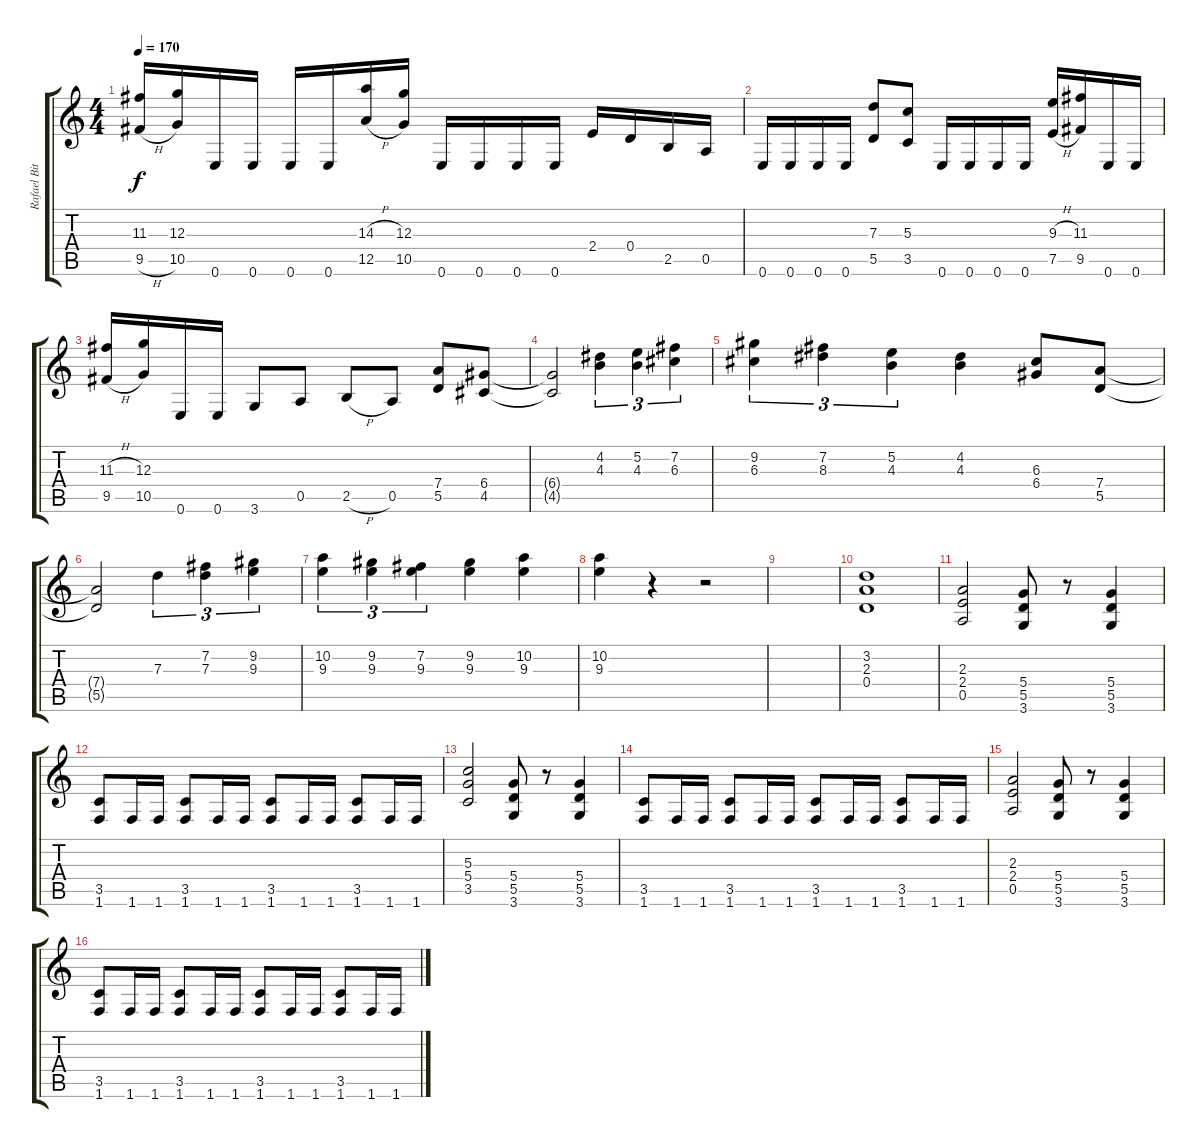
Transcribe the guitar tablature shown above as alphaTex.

\track ("Rafael Bittencourt" "Rafael Bit") {instrument distortionguitar}
\staff {score tabs}
\tuning (E4 B3 G3 D3 A2 E2) {hide}
\ts (4 4)
\tempo 170
\clef g2
\ks c
(11.3 9.5{h}).16{dy f} (12.3 10.5).16 0.6.16 0.6.16 0.6.16 0.6.16 (14.3{h} 12.5{h}).16 (12.3 10.5).16 0.6.16 0.6.16 0.6.16 0.6.16 2.4.16 0.4.16 2.5.16 0.5.16 |
0.6.16 0.6.16 0.6.16 0.6.16 (7.3 5.5).8 (5.3 3.5).8 0.6.16 0.6.16 0.6.16 0.6.16 (9.3{h} 7.5{h}).16 (11.3 9.5).16 0.6.16 0.6.16 |
(11.3{h} 9.5{h}).16 (12.3 10.5).16 0.6.16 0.6.16 3.6.8 0.5.8 2.5{h}.8 0.5.8 (7.4 5.5).8 (6.4 4.5).8 |
(6.4{t} 4.5{t}).2 (4.2 4.3).4{tu (3 2)} (5.2 4.3).4{tu (3 2)} (7.2 6.3).4{tu (3 2)} |
(9.2 6.3).4{tu (3 2)} (7.2 8.3).4{tu (3 2)} (5.2 4.3).4{tu (3 2)} (4.2 4.3).4 (6.3 6.4).8 (7.4 5.5).8 |
(7.4{t} 5.5{t}).2 7.3.4{tu (3 2)} (7.2 7.3).4{tu (3 2)} (9.2 9.3).4{tu (3 2)} |
(10.2 9.3).4{tu (3 2)} (9.2 9.3).4{tu (3 2)} (7.2 9.3).4{tu (3 2)} (9.2 9.3).4 (10.2 9.3).4 |
(10.2 9.3).4 r.4 r.2 |
|
(3.2 2.3 0.4).1 |
(2.3 2.4 0.5).2 (5.4 5.5 3.6).8 r.8 (5.4 5.5 3.6).4 |
(3.5 1.6).8 1.6.16 1.6.16 (3.5 1.6).8 1.6.16 1.6.16 (3.5 1.6).8 1.6.16 1.6.16 (3.5 1.6).8 1.6.16 1.6.16 |
(5.3 5.4 3.5).2 (5.4 5.5 3.6).8 r.8 (5.4 5.5 3.6).4 |
(3.5 1.6).8 1.6.16 1.6.16 (3.5 1.6).8 1.6.16 1.6.16 (3.5 1.6).8 1.6.16 1.6.16 (3.5 1.6).8 1.6.16 1.6.16 |
(2.3 2.4 0.5).2 (5.4 5.5 3.6).8 r.8 (5.4 5.5 3.6).4 |
(3.5 1.6).8 1.6.16 1.6.16 (3.5 1.6).8 1.6.16 1.6.16 (3.5 1.6).8 1.6.16 1.6.16 (3.5 1.6).8 1.6.16 1.6.16
